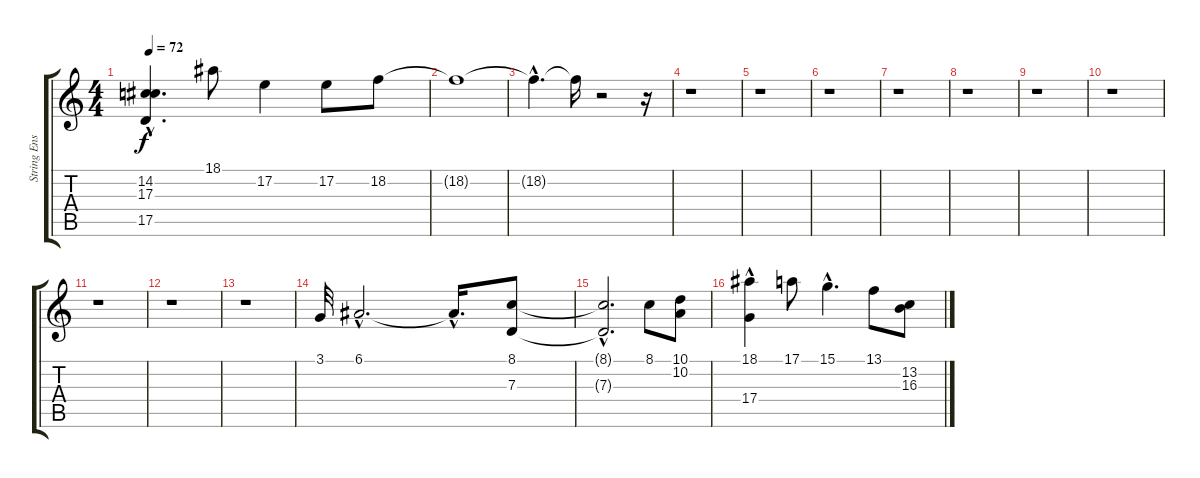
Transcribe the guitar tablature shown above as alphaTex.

\track ("String Ensemble" "String Ens") {instrument stringensemble1}
\staff {score tabs}
\tuning (E4 B3 G3 D3 A2 E2) {hide}
\ts (4 4)
\tempo 72
\clef g2
\ks c
(14.2{t} 17.3{hac t} 17.5{hac t}).4{d dy f} 18.1.8{volume 7} 17.2.4 17.2.8{volume 7} 18.2.8 |
18.2{t}.1 |
18.2{hac t}.4{d} 18.2{t}.16 r.2 r.16 |
r.1 |
r.1 |
r.1 |
r.1 |
r.1 |
r.1 |
r.1 |
r.1 |
r.1 |
r.1 |
3.1.32 6.1{hac}.2{d} 6.1{hac t}.16{d} (8.1 7.3).8{volume 6} |
(8.1{hac t} 7.3{hac t}).2{d} 8.1.8{volume 7} (10.1 10.2).8 |
(18.1 17.4{hac}).4 17.1.8 15.1{hac}.4{d} 13.1.8{volume 6} (13.2 16.3).8{volume 6}
